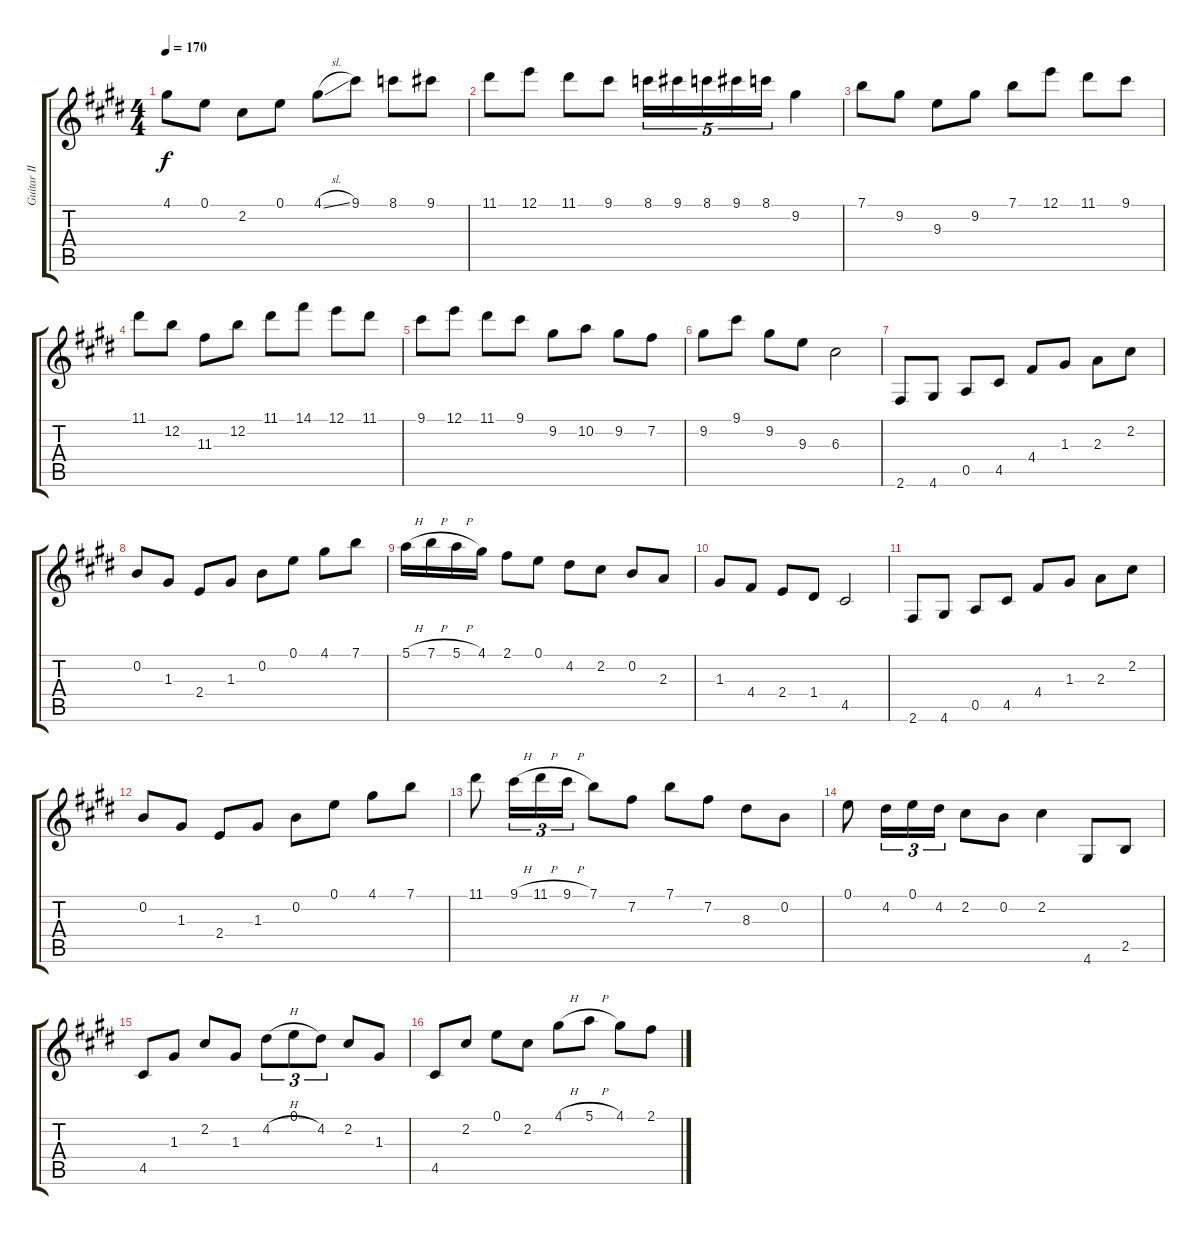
\track ("Guitar II" "Guitar II") {instrument acousticguitarnylon}
\staff {score tabs}
\tuning (E4 B3 G3 D3 A2 E2) {hide}
\ts (4 4)
\tempo 170
\clef g2
\ks c#minor
4.1.8{dy f} 0.1.8 2.2.8 0.1.8 4.1{sl}.8 9.1.8 8.1.8 9.1.8 |
11.1.8 12.1.8 11.1.8 9.1.8 8.1.16{tu (5 4)} 9.1.16{tu (5 4)} 8.1.16{tu (5 4)} 9.1.16{tu (5 4)} 8.1.16{tu (5 4)} 9.2.4 |
7.1.8 9.2.8 9.3.8 9.2.8 7.1.8 12.1.8 11.1.8 9.1.8 |
11.1.8 12.2.8 11.3.8 12.2.8 11.1.8 14.1.8 12.1.8 11.1.8 |
9.1.8 12.1.8 11.1.8 9.1.8 9.2.8 10.2.8 9.2.8 7.2.8 |
9.2.8 9.1.8 9.2.8 9.3.8 6.3.2 |
2.6.8{volume 9} 4.6.8 0.5.8 4.5.8 4.4.8 1.3.8 2.3.8 2.2.8 |
0.2.8 1.3.8 2.4.8 1.3.8 0.2.8 0.1.8 4.1.8 7.1.8 |
5.1{h}.16 7.1{h}.16 5.1{h}.16 4.1.16 2.1.8 0.1.8 4.2.8 2.2.8 0.2.8 2.3.8 |
1.3.8 4.4.8 2.4.8 1.4.8 4.5.2 |
2.6.8 4.6.8 0.5.8 4.5.8 4.4.8 1.3.8 2.3.8 2.2.8 |
0.2.8 1.3.8 2.4.8 1.3.8 0.2.8 0.1.8 4.1.8 7.1.8 |
11.1.8 9.1{h}.16{tu (3 2)} 11.1{h}.16{tu (3 2)} 9.1{h}.16{tu (3 2)} 7.1.8 7.2.8 7.1.8 7.2.8 8.3.8 0.2.8 |
0.1.8 4.2.16{tu (3 2)} 0.1.16{tu (3 2)} 4.2.16{tu (3 2)} 2.2.8 0.2.8 2.2.4 4.6.8 2.5.8 |
4.5.8{volume 11 instrument acousticguitarnylon} 1.3.8 2.2.8 1.3.8 4.2{h}.8{tu (3 2)} 0.1.8{tu (3 2)} 4.2.8{tu (3 2)} 2.2.8 1.3.8 |
4.5.8 2.2.8 0.1.8 2.2.8 4.1{h}.8 5.1{h}.8 4.1.8 2.1.8
